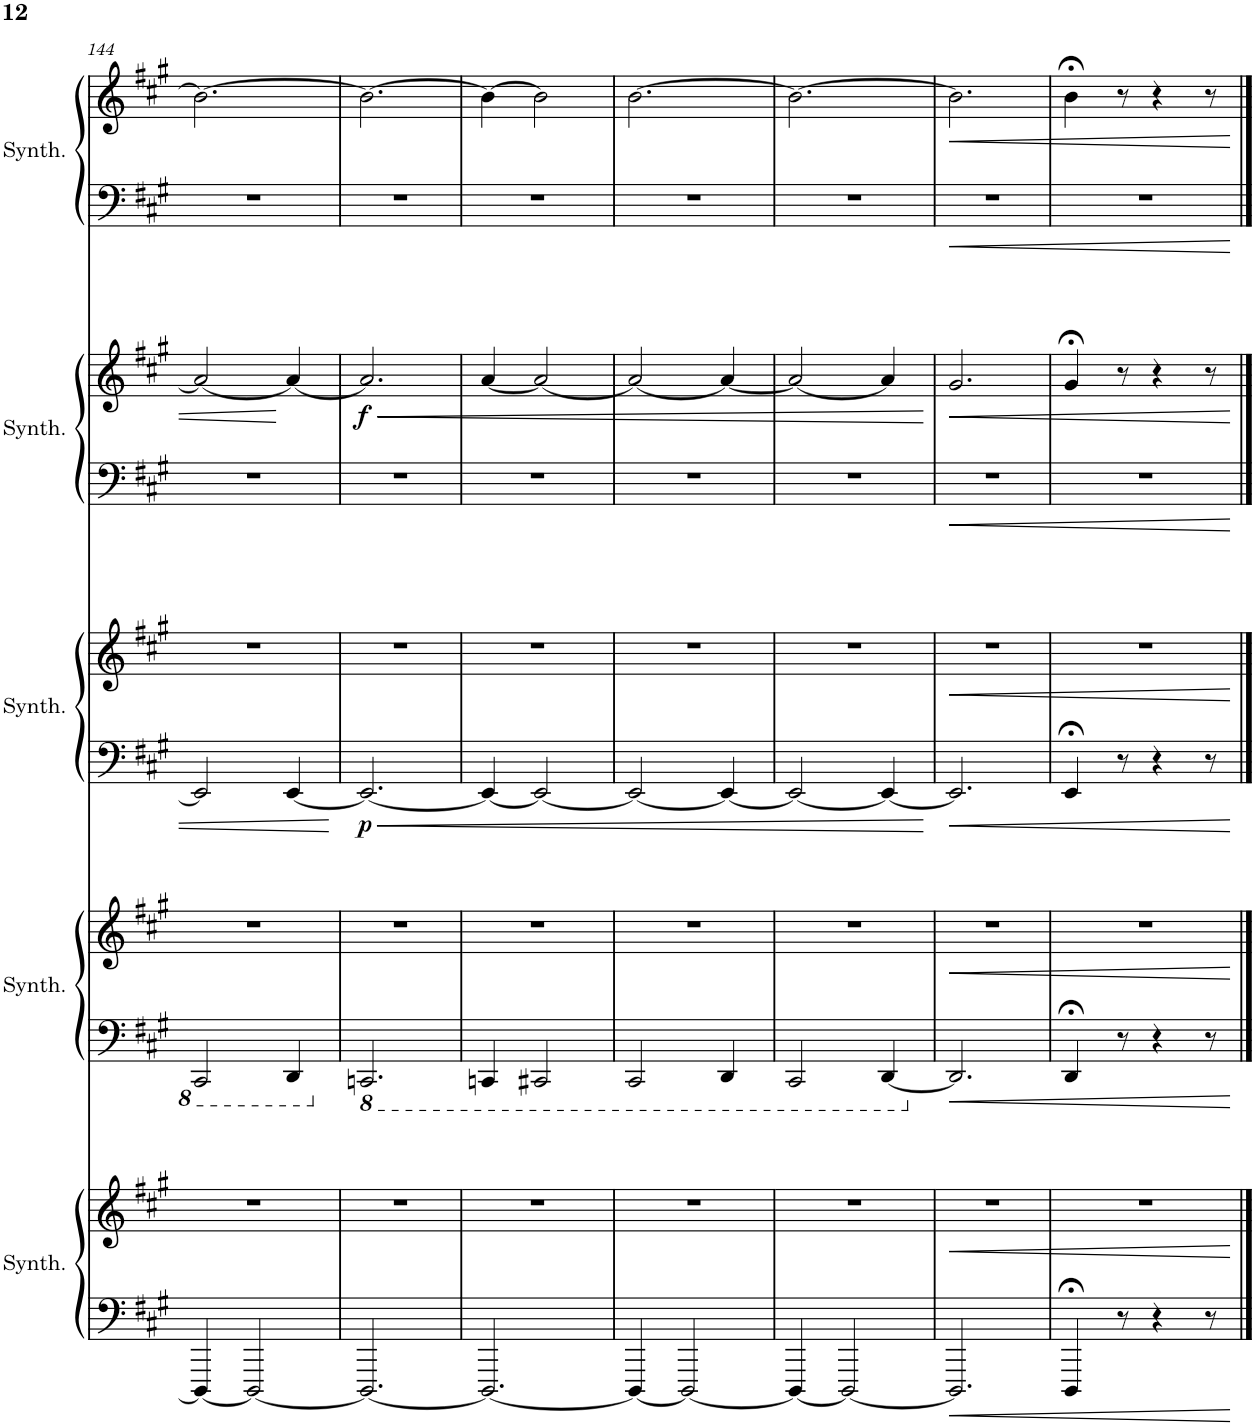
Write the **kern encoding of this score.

**kern	**kern	**dynam	**kern	**kern	**dynam	**kern	**kern	**dynam	**kern	**kern	**dynam	**kern	**kern	**dynam
*part5	*part5	*part5	*part4	*part4	*part4	*part3	*part3	*part3	*part2	*part2	*part2	*part1	*part1	*part1
*staff10	*staff9	*staff9/10	*staff8	*staff7	*staff7/8	*staff6	*staff5	*staff5/6	*staff4	*staff3	*staff3/4	*staff2	*staff1	*staff1/2
*I"Crystal Synthesizer	*	*	*I"Saw Synthesizer	*	*	*I"Atmosphere Synthesizer	*	*	*I"Choir Synthesizer	*	*	*I"String Synthesizer	*	*
*I'Synth.	*	*	*I'Synth.	*	*	*I'Synth.	*	*	*I'Synth.	*	*	*I'Synth.	*	*
!!LO:PB:g=z
*clefF4	*clefG2	*	*clefF4	*clefG2	*	*clefF4	*clefG2	*	*clefF4	*clefG2	*	*clefF4	*clefG2	*
*k[f#c#g#]	*k[f#c#g#]	*	*k[f#c#g#]	*k[f#c#g#]	*	*k[f#c#g#]	*k[f#c#g#]	*	*k[f#c#g#]	*k[f#c#g#]	*	*k[f#c#g#]	*k[f#c#g#]	*
*M6/8	*M6/8	*	*M6/8	*M6/8	*	*M6/8	*M6/8	*	*M6/8	*M6/8	*	*M6/8	*M6/8	*
=144	=144	=144	=144	=144	=144	=144	=144	=144	=144	=144	=144	=144	=144	=144
4DDD/_	2.r	.	2CCC#/	2.r	.	2EE/]	2.r	.	2.r	2a/_	.	2.r	2.b\_	.
2DDD/_	.	.	.	.	.	.	.	.	.	.	.	.	.	.
.	.	.	4DDD/	.	.	[4EE/	.	.	.	4a/_	.	.	.	.
=145	=145	=145	=145	=145	=145	=145	=145	=145	=145	=145	=145	=145	=145	=145
*	*	*	*8ba	*	*	*	*	*	*	*	*	*	*	*
!	!	!	!	!	!	!	!	!LO:DY:b=2	!	!	!LO:HP:b	!	!	!
!	!	!	!	!	!	!	!	!	!	!	!LO:DY:n=1:b	!	!	!
2.DDD/_	2.r	.	2.CCCn/	2.r	.	2.EE/_	2.r	p	2.r	2.a/]	< f	2.r	2.b\_	.
=146	=146	=146	=146	=146	=146	=146	=146	=146	=146	=146	=146	=146	=146	=146
2.DDD/_	2.r	.	4CCCn/	2.r	.	4EE/_	2.r	.	2.r	[4a/	.	2.r	4b\_	.
.	.	.	2CCC#X/	.	.	2EE/_	.	.	.	2a/_	.	.	2b\]	.
=147	=147	=147	=147	=147	=147	=147	=147	=147	=147	=147	=147	=147	=147	=147
4DDD/_	2.r	.	2CCC#/	2.r	.	2EE/_	2.r	.	2.r	2a/_	.	2.r	[2.b\	.
2DDD/_	.	.	.	.	.	.	.	.	.	.	.	.	.	.
.	.	.	4DDD/	.	.	4EE/_	.	.	.	4a/_	.	.	.	.
=148	=148	=148	=148	=148	=148	=148	=148	=148	=148	=148	=148	=148	=148	=148
4DDD/_	2.r	.	2CCC#/	2.r	.	2EE/_	2.r	.	2.r	2a/_	.	2.r	2.b\_	.
2DDD/_	.	.	.	.	.	.	.	.	.	.	.	.	.	.
.	.	.	[4DDD/	.	.	4EE/_	.	.	.	4a/]	.	.	.	.
.	.	.	.	.	.	.	.	.	.	.	[	.	.	.
=149	=149	=149	=149	=149	=149	=149	=149	=149	=149	=149	=149	=149	=149	=149
!	!	!LO:HP:b	!	!	!	!	!	!	!	!	!	!	!	!
*	*	*	*X8ba	*	*	*	*	*	*	*	*	*	*	*
!	!	!	!	!	!LO:HP:b	!	!	!LO:HP:b	!	!	!LO:HP:b	!	!	!LO:HP:b
2.DDD/]	2.r	<	2.DD/]	2.r	<	2.EE/]	2.r	<	2.r	2.g#/	<	2.r	2.b\]	<
=150	=150	=150	=150	=150	=150	=150	=150	=150	=150	=150	=150	=150	=150	=150
4DDD;</	2.r	.	4DD;</	2.r	.	4EE;</	2.r	.	2.r	4g#;</	.	2.r	4b;<\	.
8r	.	.	8r	.	.	8r	.	.	.	8r	.	.	8r	.
4r	.	.	4r	.	.	4r	.	.	.	4r	.	.	4r	.
8r	.	.	8r	.	.	8r	.	.	.	8r	.	.	8r	.
.	.	[	.	.	[	.	.	[	.	.	[	.	.	[
==	==	==	==	==	==	==	==	==	==	==	==	==	==	==
*-	*-	*-	*-	*-	*-	*-	*-	*-	*-	*-	*-	*-	*-	*-
